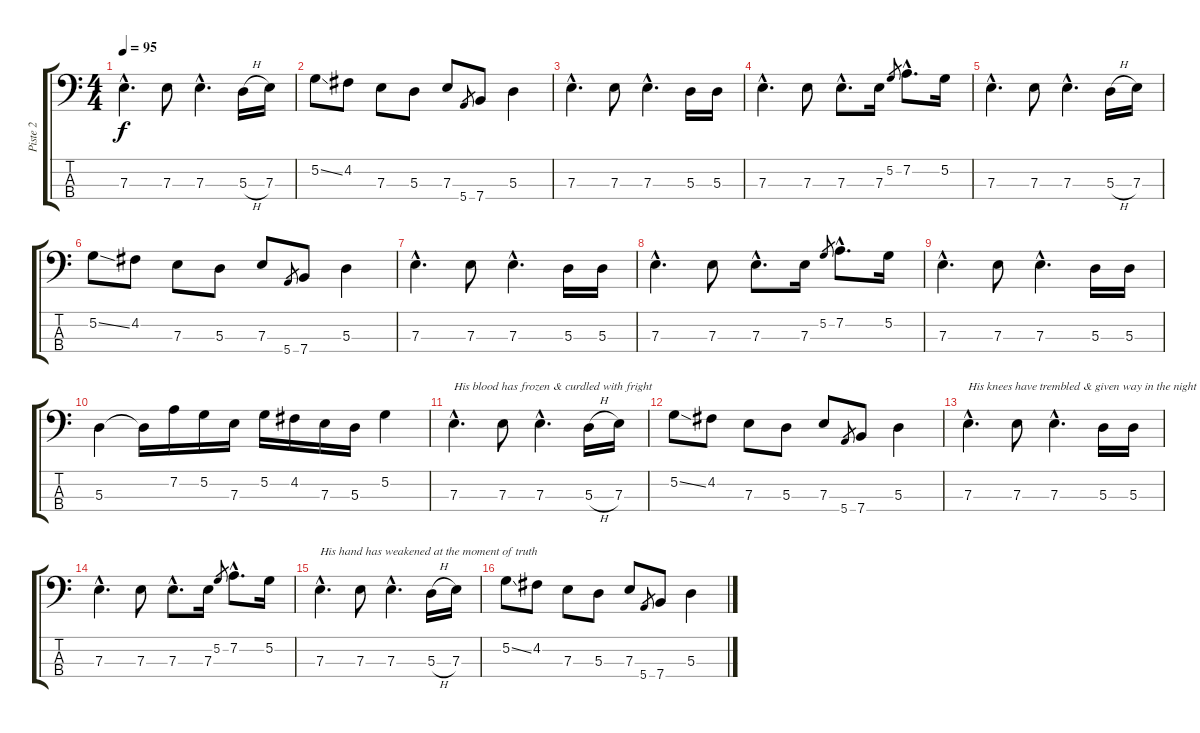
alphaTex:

\track ("Piste 2" "Piste 2") {instrument slapbass1}
\staff {score tabs}
\tuning (G2 D2 A1 E1) {hide}
\ts (4 4)
\tempo 95
\clef f4
\ks c
7.3{hac}.4{d dy f} 7.3.8 7.3{hac}.4{d} 5.3{h}.16 7.3.16 |
5.2{ss}.8 4.2.8 7.3.8 5.3.8 7.3.8 5.4.8{gr} 7.4.8 5.3.4 |
7.3{hac}.4{d} 7.3.8 7.3{hac}.4{d} 5.3.16 5.3.16 |
7.3{hac}.4{d} 7.3.8 7.3{hac}.8{d} 7.3.16 5.2.8{gr} 7.2{hac}.8{d} 5.2.16 |
7.3{hac}.4{d} 7.3.8 7.3{hac}.4{d} 5.3{h}.16 7.3.16 |
5.2{ss}.8 4.2.8 7.3.8 5.3.8 7.3.8 5.4.8{gr} 7.4.8 5.3.4 |
7.3{hac}.4{d} 7.3.8 7.3{hac}.4{d} 5.3.16 5.3.16 |
7.3{hac}.4{d} 7.3.8 7.3{hac}.8{d} 7.3.16 5.2.8{gr} 7.2{hac}.8{d} 5.2.16 |
7.3{hac}.4{d} 7.3.8 7.3{hac}.4{d} 5.3.16 5.3.16 |
5.3.4 5.3{t}.16 7.2.16 5.2.16 7.3.16 5.2.16 4.2.16 7.3.16 5.3.16 5.2.4 |
7.3{hac}.4{d txt "His blood has frozen & curdled with fright"} 7.3.8 7.3{hac}.4{d} 5.3{h}.16 7.3.16 |
5.2{ss}.8 4.2.8 7.3.8 5.3.8 7.3.8 5.4.8{gr} 7.4.8 5.3.4 |
7.3{hac}.4{d txt "His knees have trembled & given way in the night"} 7.3.8 7.3{hac}.4{d} 5.3.16 5.3.16 |
7.3{hac}.4{d} 7.3.8 7.3{hac}.8{d} 7.3.16 5.2.8{gr} 7.2{hac}.8{d} 5.2.16 |
7.3{hac}.4{d txt "His hand has weakened at the moment of truth"} 7.3.8 7.3{hac}.4{d} 5.3{h}.16 7.3.16 |
5.2{ss}.8 4.2.8 7.3.8 5.3.8 7.3.8 5.4.8{gr} 7.4.8 5.3.4
